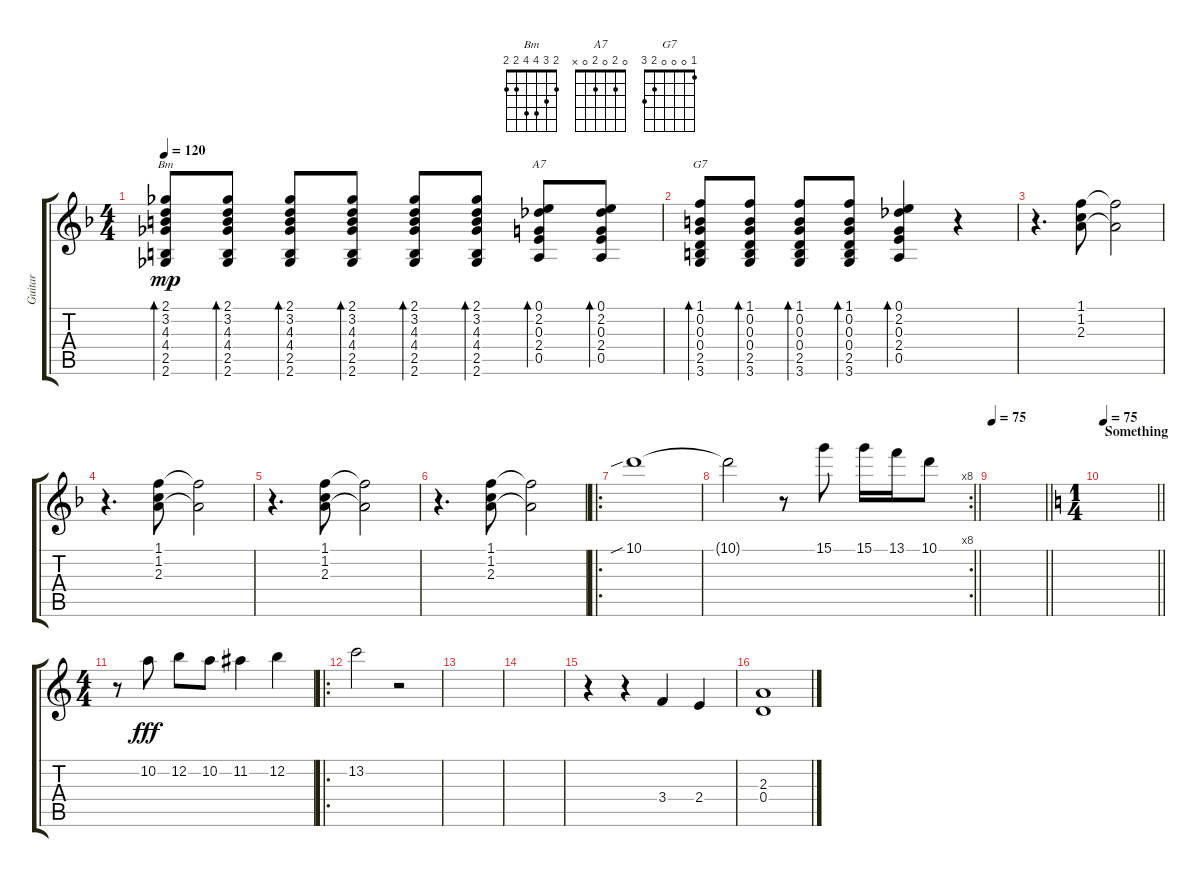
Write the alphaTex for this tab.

\track ("Guitar" "Guitar") {instrument electricguitarmuted}
\staff {score tabs}
\tuning (E4 B3 G3 D3 A2 E2) {hide}
\chord ("Bm" 2 3 4 4 2 2) {barre 0}
\chord ("A7" 0 2 0 2 0 x)
\chord ("G7" 1 0 0 0 2 3)
\ts (4 4)
\tempo 120
\clef g2
\ks f
(2.1 3.2 4.3 4.4 2.5 2.6).8{bd 60 ch "Bm" dy mp} (2.1 3.2 4.3 4.4 2.5 2.6).8{bd 60} (2.1 3.2 4.3 4.4 2.5 2.6).8{bd 60} (2.1 3.2 4.3 4.4 2.5 2.6).8{bd 60} (2.1 3.2 4.3 4.4 2.5 2.6).8{bd 60} (2.1 3.2 4.3 4.4 2.5 2.6).8{bd 60} (0.1 2.2 0.3 2.4 0.5).8{bd 60 ch "A7"} (0.1 2.2 0.3 2.4 0.5).8{bd 60} |
(1.1 0.2 0.3 0.4 2.5 3.6).8{bd 60 ch "G7"} (1.1 0.2 0.3 0.4 2.5 3.6).8{bd 60} (1.1 0.2 0.3 0.4 2.5 3.6).8{bd 60} (1.1 0.2 0.3 0.4 2.5 3.6).8{bd 60} (0.1 2.2 0.3 2.4 0.5).4{bd 60} r.4 |
r.4{d} (1.1 1.2 2.3).8 (1.1{t} 2.3{t}).2 |
r.4{d} (1.1 1.2 2.3).8 (1.1{t} 2.3{t}).2 |
r.4{d} (1.1 1.2 2.3).8 (1.1{t} 2.3{t}).2 |
r.4{d} (1.1 1.2 2.3).8 (1.1{t} 2.3{t}).2 |
\ro
10.1{sib}.1 |
\rc 8
\barLineRight lightlight
10.1{t}.2 r.8 15.1.8 15.1.16 13.1.16 10.1.8 |
\tempo 75
\barLineRight lightlight
|
\ts (1 4)
\section ("" "Something")
\tempo 75
\barLineRight lightlight
\ks c
|
\ts (4 4)
r.8 10.2.8{dy fff} 12.2.8 10.2.8 11.2.4 12.2.4 |
\ro
13.2.2 r.2 |
|
|
r.4 r.4 3.4.4 2.4.4 |
(2.3 0.4).1
